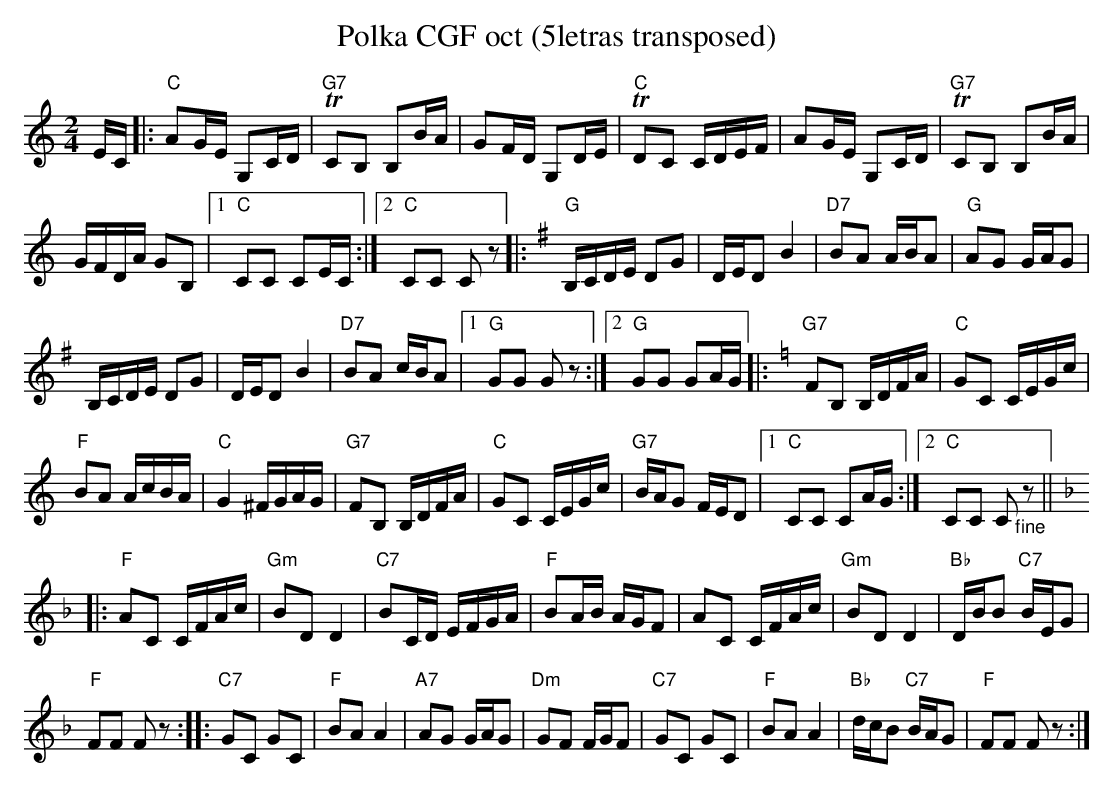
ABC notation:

X:1
T:Polka CGF oct (5letras transposed)
M:2/4
L:1/16
K:C transpose=3 %%MIDI gchordon
EC |: "C"A2GE G,2CD | "G7"TC2B,2 B,2BA | G2FD G,2DE | "C"TD2C2 CDEF | A2GE G,2CD | "G7"TC2B,2 B,2BA |
GFDA G2B,2 |1 "C"C2C2 C2EC :|2 "C"C2C2 C2z2 [K:G] \
|: "G"B,CDE D2G2 | DED2 B4 | "D7"B2A2 ABA2 | "G"A2G2 GAG2 |
B,CDE D2G2 | DED2 B4 | "D7"B2A2 cBA2 |1 "G"G2G2 G2z2 :|2 "G"G2G2 G2AG [K:C] \
|: "G7"F2B,2 B,DFA | "C"G2C2 CEGc |
"F"B2A2 AcBA | "C"G4 ^FGAG | "G7"F2B,2 B,DFA | "C"G2C2 CEGc | "G7"BAG2 FED2 |1 "C"C2C2 C2AG :|2 "C"C2C2 C2"_fine"z2 || [K:F]
|: "F"A2C2 CFAc | "Gm"B2D2D4 | "C7"B2CD EFGA | "F"B2AB AGF2 | A2C2 CFAc | "Gm"B2D2D4 | "Bb"DBB2 "C7"BEG2 |
"F"F2F2 F2z2 :: \
"C7"G2C2 G2C2 | "F"B2A2A4 | "A7"A2G2 GAG2 | "Dm"G2F2 FGF2 | "C7"G2C2 G2C2 | "F"B2A2A4 | "Bb"dcB2 "C7"BAG2 | "F"F2F2 F2z2 :|
